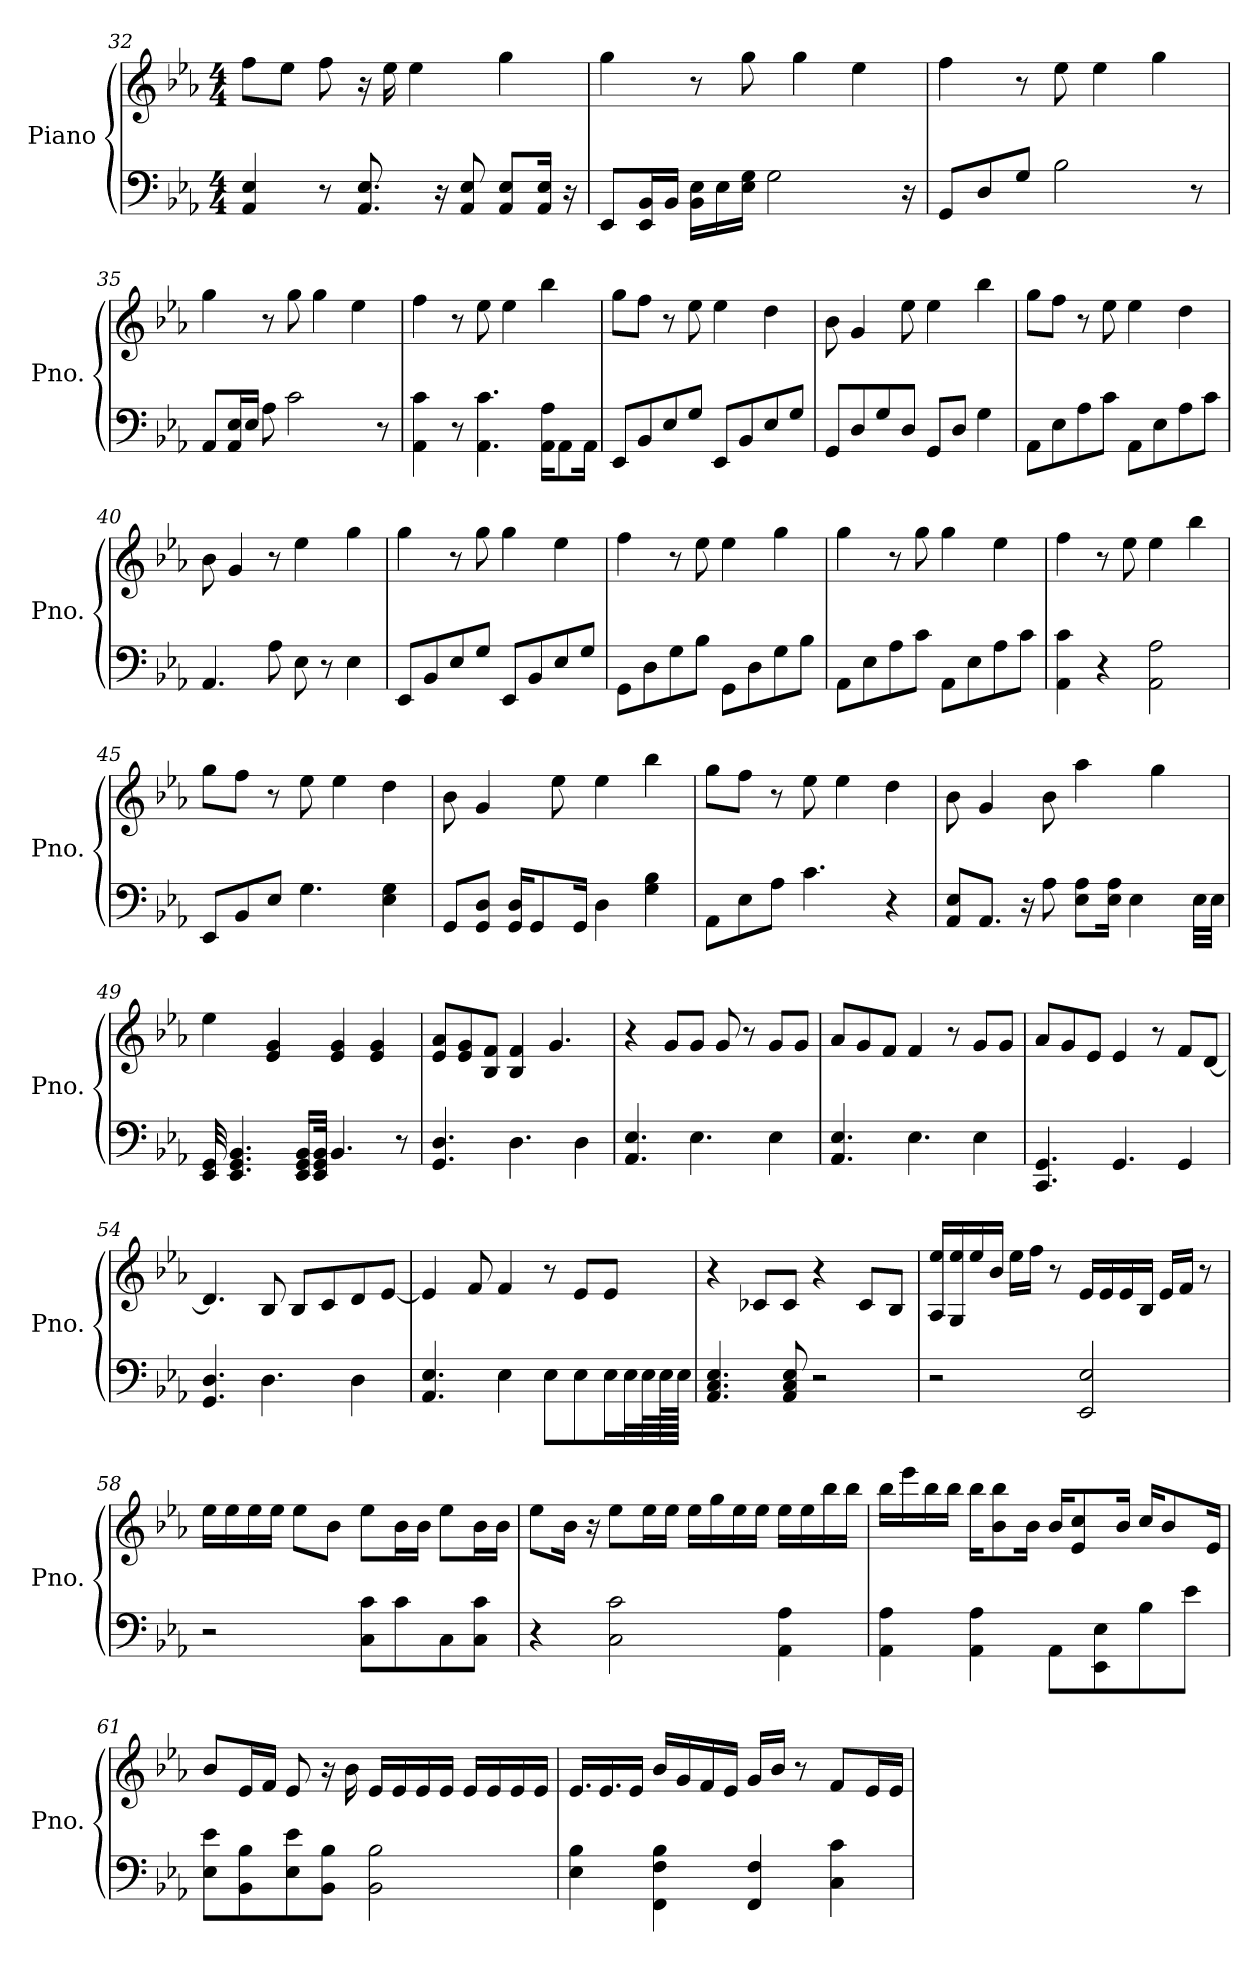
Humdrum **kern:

**kern	**kern
*part1	*part1
*staff2	*staff1
*I"Piano	*
*I'Pno.	*
*clefF4	*clefG2
*k[b-e-a-]	*k[b-e-a-]
*M4/4	*M4/4
=32	=32
4AA-/ 4E-/	8ff\L
.	8ee-\J
8r	8ff\
8.AA-/ 8.E-/	16r
.	16ee-\
.	4ee-\
16r	.
8AA-/ 8E-/	.
8AA-/ 8E-/L	4gg\
16AA-/ 16E-/Jk	.
16r	.
=33	=33
8EE-/L	4gg\
16EE-/ 16BB-/L	.
16BB-/JJ	.
16BB-\ 16E-\LL	8r
16E-\	.
16E-\ 16G\JJ	8gg\
2G\	.
.	4gg\
.	4ee-\
16r	.
!!LO:LB:g=z
=34	=34
8GG/L	4ff\
8D/	.
8G/J	8r
2B-\	8ee-\
.	4ee-\
.	4gg\
8r	.
=35	=35
8AA-/L	4gg\
16AA-/ 16E-/L	.
16E-/JJ	.
8A-\	8r
2c\	8gg\
.	4gg\
.	4ee-\
8r	.
=36	=36
4AA-\ 4c\	4ff\
8r	8r
4.AA-\ 4.c\	8ee-\
.	4ee-\
16AA-\ 16A-\KL	4bb-\
8AA-\	.
16AA-\Jk	.
=37	=37
8EE-/L	8gg\L
8BB-/	8ff\J
8E-/	8r
8G/J	8ee-\
8EE-/L	4ee-\
8BB-/	.
8E-/	4dd\
8G/J	.
=38	=38
8GG/L	8b-\
8D/	4g/
8G/	.
8D/J	8ee-\
8GG/L	4ee-\
8D/J	.
4G\	4bb-\
!!LO:LB:g=z
=39	=39
8AA-\L	8gg\L
8E-\	8ff\J
8A-\	8r
8c\J	8ee-\
8AA-\L	4ee-\
8E-\	.
8A-\	4dd\
8c\J	.
=40	=40
4.AA-/	8b-\
.	4g/
8A-\	8r
8E-\	4ee-\
8r	.
4E-\	4gg\
=41	=41
8EE-/L	4gg\
8BB-/	.
8E-/	8r
8G/J	8gg\
8EE-/L	4gg\
8BB-/	.
8E-/	4ee-\
8G/J	.
=42	=42
8GG\L	4ff\
8D\	.
8G\	8r
8B-\J	8ee-\
8GG\L	4ee-\
8D\	.
8G\	4gg\
8B-\J	.
=43	=43
8AA-\L	4gg\
8E-\	.
8A-\	8r
8c\J	8gg\
8AA-\L	4gg\
8E-\	.
8A-\	4ee-\
8c\J	.
!!LO:LB:g=z
=44	=44
4AA-\ 4c\	4ff\
4r	8r
.	8ee-\
2AA-\ 2A-\	4ee-\
.	4bb-\
=45	=45
8EE-/L	8gg\L
8BB-/	8ff\J
8E-/J	8r
4.G\	8ee-\
.	4ee-\
4E-\ 4G\	4dd\
=46	=46
8GG/L	8b-\
8GG/ 8D/J	4g/
16GG/ 16D/KL	.
8GG/	.
.	8ee-\
16GG/Jk	.
4D\	4ee-\
4G\ 4B-\	4bb-\
=47	=47
8AA-\L	8gg\L
8E-\	8ff\J
8A-\J	8r
4.c\	8ee-\
.	4ee-\
4r	4dd\
=48	=48
8AA-/ 8E-/L	8b-\
8.AA-/J	4g/
16r	.
8A-\	8b-\
8E-\ 8A-\L	4aa-\
16E-\ 16A-\Jk	.
4E-\	.
.	4gg\
32E-\LLL	.
32E-\JJJ	.
=49	=49
32EE-/ 32GG/	4ee-\
4.EE-/ 4.GG/ 4.BB-/	.
.	4e-/ 4g/
16EE-/ 16GG/ 16BB-/LL	.
32EE-/ 32GG/ 32BB-/JJk	.
4.BB-/	4e-/ 4g/
.	4e-/ 4g/
8r	.
!!LO:PB:g=z
=50	=50
4.GG/ 4.D/	8e-/ 8a-/L
.	8e-/ 8g/
.	8B-/ 8f/J
4.D\	4B-/ 4f/
.	4.g/
4D\	.
=51	=51
4.AA-/ 4.E-/	4r
.	8g/L
4.E-\	8g/J
.	8g/
.	8r
4E-\	8g/L
.	8g/J
=52	=52
4.AA-/ 4.E-/	8a-/L
.	8g/
.	8f/J
4.E-\	4f/
.	8r
4E-\	8g/L
.	8g/J
=53	=53
4.CC/ 4.GG/	8a-/L
.	8g/
.	8e-/J
4.GG/	4e-/
.	8r
4GG/	8f/L
.	[8d/J
=54	=54
4.GG/ 4.D/	4.d/]
4.D\	8B-/
.	8B-/L
.	8c/
4D\	8d/
.	[8e-/J
!!LO:LB:g=z
=55	=55
4.AA-/ 4.E-/	4e-/]
.	8f/
4E-\	4f/
8E-\L	8r
8E-\	8e-/L
16E-\L	8e-/J
32E-\L	.
64E-\L	.
128E-\L	.
128E-\JJJJJ	.
=56	=56
4.AA-/ 4.C/ 4.E-/	4r
.	8c-X/L
8AA-/ 8C/ 8E-/	8c-/J
2r	4r
.	8c-/L
.	8B-/J
=57	=57
2r	16A-/ 16ee-/LL
.	16G/ 16ee-/
.	16ee-/
.	16b-/JJ
.	16ee-\LL
.	16ff\JJ
.	8r
2EE-/ 2E-/	16e-/LL
.	16e-/
.	16e-/
.	16B-/JJ
.	16e-/LL
.	16f/JJ
.	8r
=58	=58
2r	16ee-\LL
.	16ee-\
.	16ee-\
.	16ee-\JJ
.	8ee-\L
.	8b-\J
8C\ 8c\L	8ee-\L
8c\	16b-\L
.	16b-\JJ
8C\	8ee-\L
8C\ 8c\J	16b-\L
.	16b-\JJ
!!LO:LB:g=z
=59	=59
4r	8ee-\L
.	16b-\Jk
.	16r
2C\ 2c\	8ee-\L
.	16ee-\L
.	16ee-\JJ
.	16ee-\LL
.	16gg\
.	16ee-\
.	16ee-\JJ
4AA-\ 4A-\	16ee-\LL
.	16ee-\
.	16bb-\
.	16bb-\JJ
=60	=60
4AA-\ 4A-\	16bb-\LL
.	16eee-\
.	16bb-\
.	16bb-\JJ
4AA-\ 4A-\	16bb-\KL
.	8b-\ 8bb-\
.	16b-\Jk
8AA-\L	16b-/KL
.	8e-/ 8cc/
8EE-\ 8E-\	.
.	16b-/Jk
8B-\	16cc/KL
.	8b-/
8e-\J	.
.	16e-/Jk
=61	=61
8E-\ 8e-\L	8b-/L
8BB-\ 8B-\	16e-/L
.	16f/JJ
8E-\ 8e-\	8e-/
8BB-\ 8B-\J	16r
.	16b-\
2BB-\ 2B-\	16e-/LL
.	16e-/
.	16e-/
.	16e-/JJ
.	16e-/LL
.	16e-/
.	16e-/
.	16e-/JJ
!!LO:LB:g=z
=62	=62
4E-\ 4B-\	16.e-/LL
.	16.e-/
.	16e-/JJ
4FF\ 4F\ 4B-\	16b-/LL
.	16g/
.	16f/
.	16e-/JJ
4FF/ 4F/	16g/LL
.	16b-/JJ
.	8r
4C\ 4c\	8f/L
.	16e-/L
.	16e-/JJ
=	=
*-	*-
